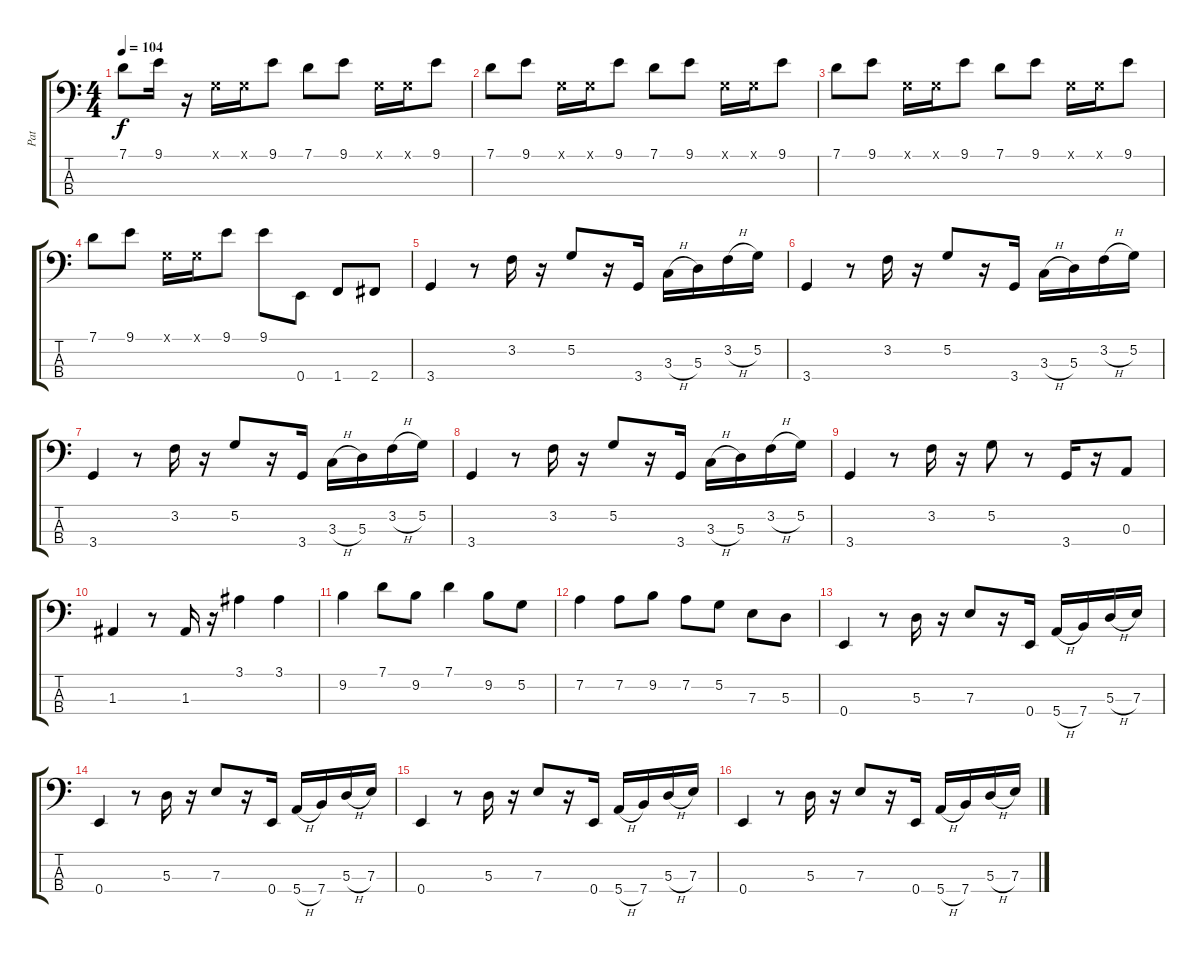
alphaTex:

\track ("Pat" "Pat") {instrument electricbasspick}
\staff {score tabs}
\tuning (G2 D2 A1 E1) {hide}
\ts (4 4)
\tempo 104
\clef f4
\ks c
7.1.8{dy f} 9.1.16 r.16 0.1{x}.16 0.1{x}.16 9.1.8 7.1.8 9.1.8 0.1{x}.16 0.1{x}.16 9.1.8 |
7.1.8 9.1.8 0.1{x}.16 0.1{x}.16 9.1.8 7.1.8 9.1.8 0.1{x}.16 0.1{x}.16 9.1.8 |
7.1.8 9.1.8 0.1{x}.16 0.1{x}.16 9.1.8 7.1.8 9.1.8 0.1{x}.16 0.1{x}.16 9.1.8 |
7.1.8 9.1.8 0.1{x}.16 0.1{x}.16 9.1.8 9.1.8 0.4.8 1.4.8 2.4.8 |
3.4.4 r.8 3.2.16 r.16 5.2.8 r.16 3.4.16 3.3{h}.16 5.3.16 3.2{h}.16 5.2.16 |
3.4.4 r.8 3.2.16 r.16 5.2.8 r.16 3.4.16 3.3{h}.16 5.3.16 3.2{h}.16 5.2.16 |
3.4.4 r.8 3.2.16 r.16 5.2.8 r.16 3.4.16 3.3{h}.16 5.3.16 3.2{h}.16 5.2.16 |
3.4.4 r.8 3.2.16 r.16 5.2.8 r.16 3.4.16 3.3{h}.16 5.3.16 3.2{h}.16 5.2.16 |
3.4.4 r.8 3.2.16 r.16 5.2.8 r.8 3.4.16 r.16 0.3.8 |
1.3.4 r.8 1.3.16 r.16 3.1.4 3.1.4 |
9.2.4 7.1.8 9.2.8 7.1.4 9.2.8 5.2.8 |
7.2.4 7.2.8 9.2.8 7.2.8 5.2.8 7.3.8 5.3.8 |
0.4.4 r.8 5.3.16 r.16 7.3.8 r.16 0.4.16 5.4{h}.16 7.4.16 5.3{h}.16 7.3.16 |
0.4.4 r.8 5.3.16 r.16 7.3.8 r.16 0.4.16 5.4{h}.16 7.4.16 5.3{h}.16 7.3.16 |
0.4.4 r.8 5.3.16 r.16 7.3.8 r.16 0.4.16 5.4{h}.16 7.4.16 5.3{h}.16 7.3.16 |
0.4.4 r.8 5.3.16 r.16 7.3.8 r.16 0.4.16 5.4{h}.16 7.4.16 5.3{h}.16 7.3.16
